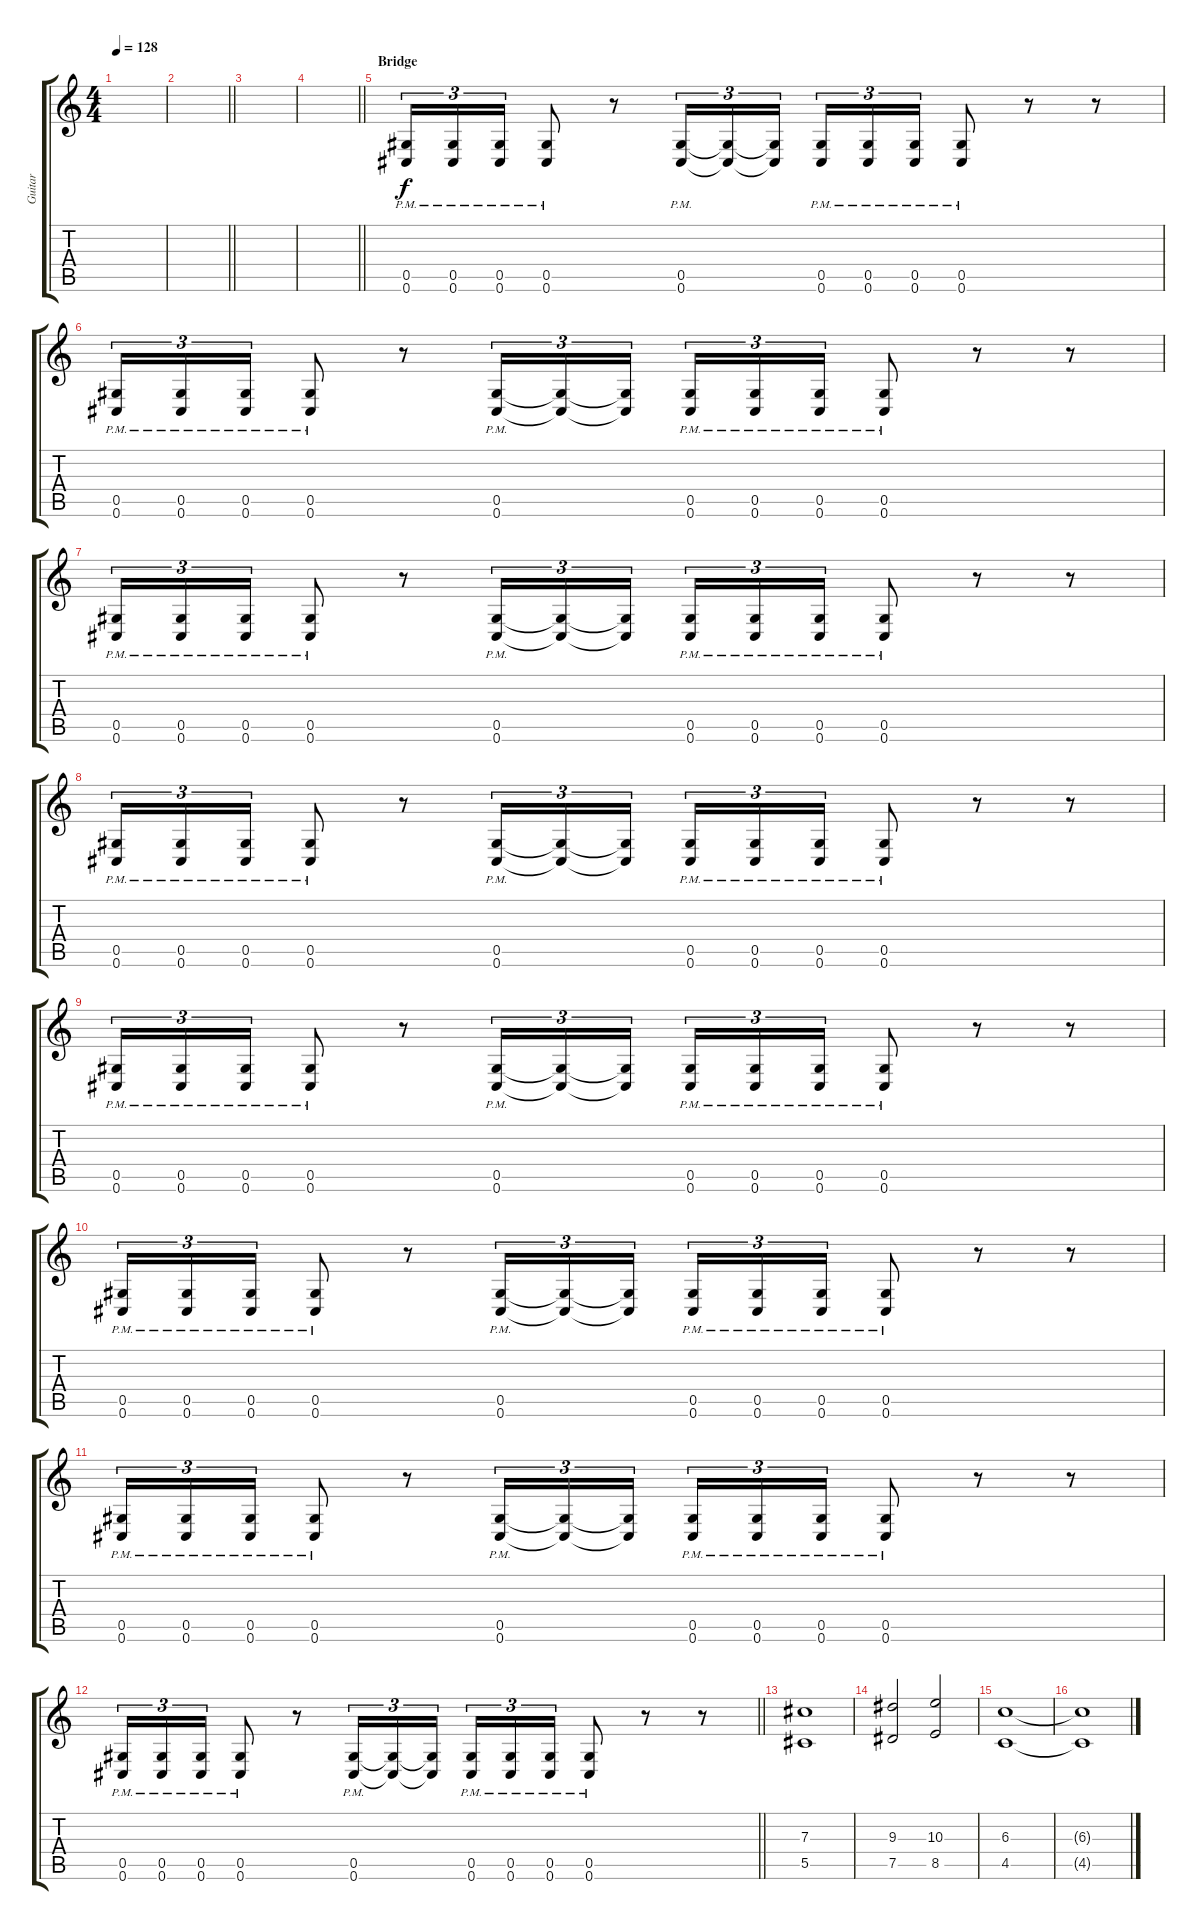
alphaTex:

\track ("Guitar" "Guitar") {instrument distortionguitar}
\staff {score tabs}
\tuning (Eb4 Bb3 Gb3 Db3 Ab2 Db2) {hide}
\ts (4 4)
\tempo 128
\clef g2
\ks c
|
\barLineRight lightlight
|
\section ("" "")
|
\barLineRight lightlight
|
\section ("" "Bridge")
(0.5{pm} 0.6{pm}).16{tu (3 2)} (0.5{pm} 0.6{pm}).16{tu (3 2)} (0.5{pm} 0.6{pm}).16{tu (3 2)} (0.5{pm} 0.6{pm}).8 r.8 (0.5{pm} 0.6{pm}).16{tu (3 2)} (0.5{t} 0.6{t}).16{tu (3 2)} (0.5{t} 0.6{t}).16{tu (3 2)} (0.5{pm} 0.6{pm}).16{tu (3 2)} (0.5{pm} 0.6{pm}).16{tu (3 2)} (0.5{pm} 0.6{pm}).16{tu (3 2)} (0.5{pm} 0.6{pm}).8 r.8 r.8 |
(0.5{pm} 0.6{pm}).16{tu (3 2)} (0.5{pm} 0.6{pm}).16{tu (3 2)} (0.5{pm} 0.6{pm}).16{tu (3 2)} (0.5{pm} 0.6{pm}).8 r.8 (0.5{pm} 0.6{pm}).16{tu (3 2)} (0.5{t} 0.6{t}).16{tu (3 2)} (0.5{t} 0.6{t}).16{tu (3 2)} (0.5{pm} 0.6{pm}).16{tu (3 2)} (0.5{pm} 0.6{pm}).16{tu (3 2)} (0.5{pm} 0.6{pm}).16{tu (3 2)} (0.5{pm} 0.6{pm}).8 r.8 r.8 |
(0.5{pm} 0.6{pm}).16{tu (3 2)} (0.5{pm} 0.6{pm}).16{tu (3 2)} (0.5{pm} 0.6{pm}).16{tu (3 2)} (0.5{pm} 0.6{pm}).8 r.8 (0.5{pm} 0.6{pm}).16{tu (3 2)} (0.5{t} 0.6{t}).16{tu (3 2)} (0.5{t} 0.6{t}).16{tu (3 2)} (0.5{pm} 0.6{pm}).16{tu (3 2)} (0.5{pm} 0.6{pm}).16{tu (3 2)} (0.5{pm} 0.6{pm}).16{tu (3 2)} (0.5{pm} 0.6{pm}).8 r.8 r.8 |
(0.5{pm} 0.6{pm}).16{tu (3 2)} (0.5{pm} 0.6{pm}).16{tu (3 2)} (0.5{pm} 0.6{pm}).16{tu (3 2)} (0.5{pm} 0.6{pm}).8 r.8 (0.5{pm} 0.6{pm}).16{tu (3 2)} (0.5{t} 0.6{t}).16{tu (3 2)} (0.5{t} 0.6{t}).16{tu (3 2)} (0.5{pm} 0.6{pm}).16{tu (3 2)} (0.5{pm} 0.6{pm}).16{tu (3 2)} (0.5{pm} 0.6{pm}).16{tu (3 2)} (0.5{pm} 0.6{pm}).8 r.8 r.8 |
(0.5{pm} 0.6{pm}).16{tu (3 2)} (0.5{pm} 0.6{pm}).16{tu (3 2)} (0.5{pm} 0.6{pm}).16{tu (3 2)} (0.5{pm} 0.6{pm}).8 r.8 (0.5{pm} 0.6{pm}).16{tu (3 2)} (0.5{t} 0.6{t}).16{tu (3 2)} (0.5{t} 0.6{t}).16{tu (3 2)} (0.5{pm} 0.6{pm}).16{tu (3 2)} (0.5{pm} 0.6{pm}).16{tu (3 2)} (0.5{pm} 0.6{pm}).16{tu (3 2)} (0.5{pm} 0.6{pm}).8 r.8 r.8 |
(0.5{pm} 0.6{pm}).16{tu (3 2)} (0.5{pm} 0.6{pm}).16{tu (3 2)} (0.5{pm} 0.6{pm}).16{tu (3 2)} (0.5{pm} 0.6{pm}).8 r.8 (0.5{pm} 0.6{pm}).16{tu (3 2)} (0.5{t} 0.6{t}).16{tu (3 2)} (0.5{t} 0.6{t}).16{tu (3 2)} (0.5{pm} 0.6{pm}).16{tu (3 2)} (0.5{pm} 0.6{pm}).16{tu (3 2)} (0.5{pm} 0.6{pm}).16{tu (3 2)} (0.5{pm} 0.6{pm}).8 r.8 r.8 |
(0.5{pm} 0.6{pm}).16{tu (3 2)} (0.5{pm} 0.6{pm}).16{tu (3 2)} (0.5{pm} 0.6{pm}).16{tu (3 2)} (0.5{pm} 0.6{pm}).8 r.8 (0.5{pm} 0.6{pm}).16{tu (3 2)} (0.5{t} 0.6{t}).16{tu (3 2)} (0.5{t} 0.6{t}).16{tu (3 2)} (0.5{pm} 0.6{pm}).16{tu (3 2)} (0.5{pm} 0.6{pm}).16{tu (3 2)} (0.5{pm} 0.6{pm}).16{tu (3 2)} (0.5{pm} 0.6{pm}).8 r.8 r.8 |
\barLineRight lightlight
(0.5{pm} 0.6{pm}).16{tu (3 2)} (0.5{pm} 0.6{pm}).16{tu (3 2)} (0.5{pm} 0.6{pm}).16{tu (3 2)} (0.5{pm} 0.6{pm}).8 r.8 (0.5{pm} 0.6{pm}).16{tu (3 2)} (0.5{t} 0.6{t}).16{tu (3 2)} (0.5{t} 0.6{t}).16{tu (3 2)} (0.5{pm} 0.6{pm}).16{tu (3 2)} (0.5{pm} 0.6{pm}).16{tu (3 2)} (0.5{pm} 0.6{pm}).16{tu (3 2)} (0.5{pm} 0.6{pm}).8 r.8 r.8 |
\section ("" "")
(7.3 5.5).1 |
(9.3 7.5).2 (10.3 8.5).2 |
(6.3 4.5).1 |
(6.3{t} 4.5{t}).1
